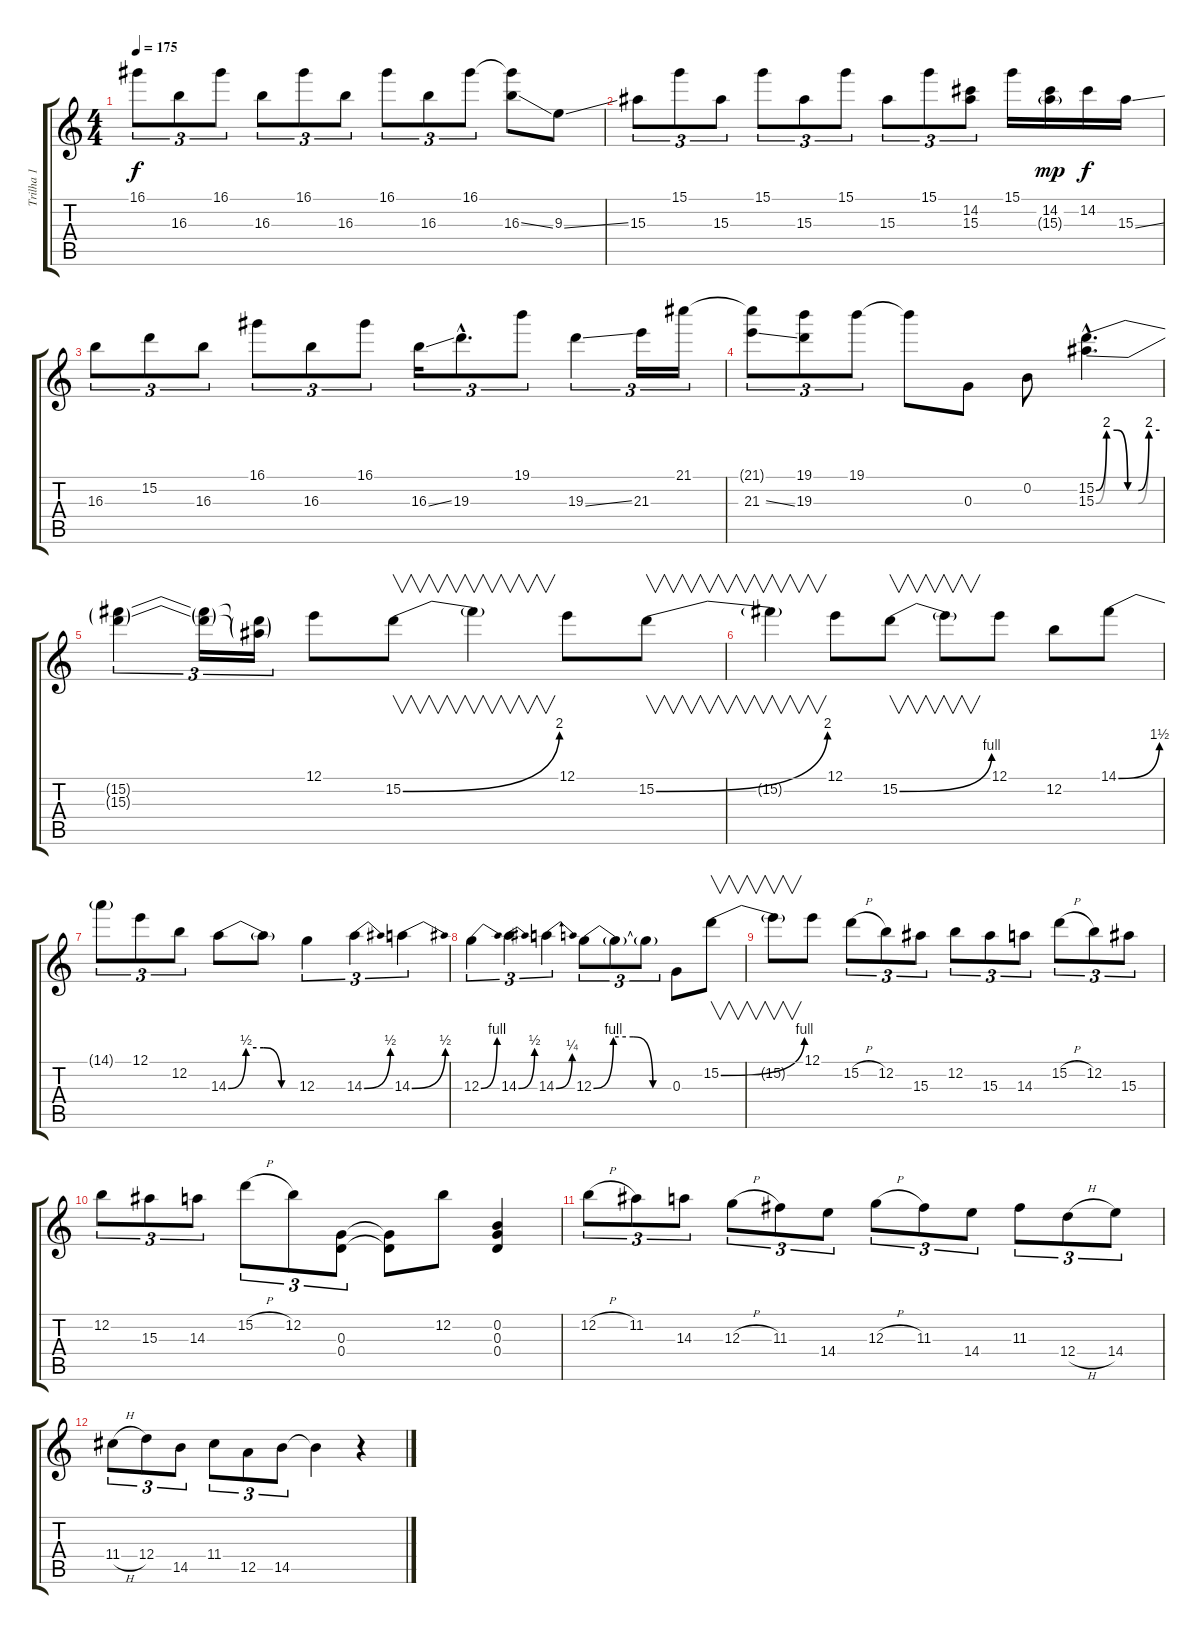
\track ("Trilha 1" "Trilha 1") {instrument distortionguitar}
\staff {score tabs}
\tuning (E4 B3 G3 D3 A2 E2) {hide}
\ts (4 4)
\tempo 175
\clef g2
\ks c
16.1.8{tu (3 2) dy f} 16.3.8{tu (3 2)} 16.1.8{tu (3 2)} 16.3.8{tu (3 2)} 16.1.8{tu (3 2)} 16.3.8{tu (3 2)} 16.1.8{tu (3 2)} 16.3.8{tu (3 2)} 16.1.8{tu (3 2)} (16.1{t} 16.3{ss}).8 9.3{ss}.8 |
15.3.8{tu (3 2)} 15.1.8{tu (3 2)} 15.3.8{tu (3 2)} 15.1.8{tu (3 2)} 15.3.8{tu (3 2)} 15.1.8{tu (3 2)} 15.3.8{tu (3 2)} 15.1.8{tu (3 2)} (14.2 15.3).8{tu (3 2)} 15.1.16 (14.2 15.3{g}).16{dy mp} 14.2.16{dy f} 15.3{ss}.16 |
16.3.8{tu (3 2)} 15.2.8{tu (3 2)} 16.3.8{tu (3 2)} 16.1.8{tu (3 2)} 16.3.8{tu (3 2)} 16.1.8{tu (3 2)} 16.3{ss}.16{tu (3 2)} 19.3{hac}.8{d tu (3 2)} 19.1.8{tu (3 2)} 19.3{ss}.4{tu (3 2)} 21.3.16{tu (3 2)} 21.1.16{tu (3 2)} |
(21.1{t} 21.3{ss}).8{tu (3 2)} (19.1 19.3).8{tu (3 2)} 19.1.8{tu (3 2)} 19.1{t}.8 0.3.8 0.2.8 (15.2{be (custom 0 0 10 8 20 8 30 0 40 0 50 8 60 8) hac} 15.3{be (custom 0 0 10 8 20 8 30 0 40 0 50 8 60 8) hac}).4{d} |
(15.2{t} 15.3{t}).4{tu (3 2)} (15.2{t} 15.3{t}).16{tu (3 2)} (15.2{t} 15.3{t}).16{tu (3 2)} 12.1.8 15.2{be (bend 0 0 60 8)}.8{v} 15.2{t}.4{v} 12.1.8 15.2{be (bend 0 0 60 8)}.8{v} |
15.2{t}.4{v} 12.1.8 15.2{be (bend 0 0 60 4)}.8{v} 15.2{t}.8{v} 12.1.8 12.2.8 14.1{be (bend 0 0 60 6)}.8 |
14.1{t}.8{tu (3 2)} 12.1.8{tu (3 2)} 12.2.8{tu (3 2)} 14.3{be (custom 0 0 15 2 30 2 45 0 60 0)}.8 14.3{t}.8 12.3.4{tu (3 2)} 14.3{be (bend 0 0 60 2)}.4{tu (3 2)} 14.3{be (bend 0 0 60 2)}.4{tu (3 2)} |
12.3{be (bend 0 0 60 4)}.4{tu (3 2)} 14.3{be (bend 0 0 60 2)}.4{tu (3 2)} 14.3{be (bend 0 0 60 1)}.4{tu (3 2)} 12.3{be (custom 0 0 15 4 30 4 45 0 60 0)}.8{tu (3 2)} 12.3{t}.8{tu (3 2)} 12.3{t}.8{tu (3 2)} 0.3.8 15.2{be (bend 0 0 60 4)}.8{v} |
15.2{t}.8{v} 12.1.8 15.2{h}.8{tu (3 2)} 12.2.8{tu (3 2)} 15.3.8{tu (3 2)} 12.2.8{tu (3 2)} 15.3.8{tu (3 2)} 14.3.8{tu (3 2)} 15.2{h}.8{tu (3 2)} 12.2.8{tu (3 2)} 15.3.8{tu (3 2)} |
12.2.8{tu (3 2)} 15.3.8{tu (3 2)} 14.3.8{tu (3 2)} 15.2{h}.8{tu (3 2)} 12.2.8{tu (3 2)} (0.3 0.4).8{tu (3 2)} (0.3{t} 0.4{t}).8 12.2.8 (0.2 0.3 0.4).4 |
12.2{h}.8{tu (3 2)} 11.2.8{tu (3 2)} 14.3.8{tu (3 2)} 12.3{h}.8{tu (3 2)} 11.3.8{tu (3 2)} 14.4.8{tu (3 2)} 12.3{h}.8{tu (3 2)} 11.3.8{tu (3 2)} 14.4.8{tu (3 2)} 11.3.8{tu (3 2)} 12.4{h}.8{tu (3 2)} 14.4.8{tu (3 2)} |
11.4{h}.8{tu (3 2)} 12.4.8{tu (3 2)} 14.5.8{tu (3 2)} 11.4.8{tu (3 2)} 12.5.8{tu (3 2)} 14.5.8{tu (3 2)} 14.5{t}.4 r.4
